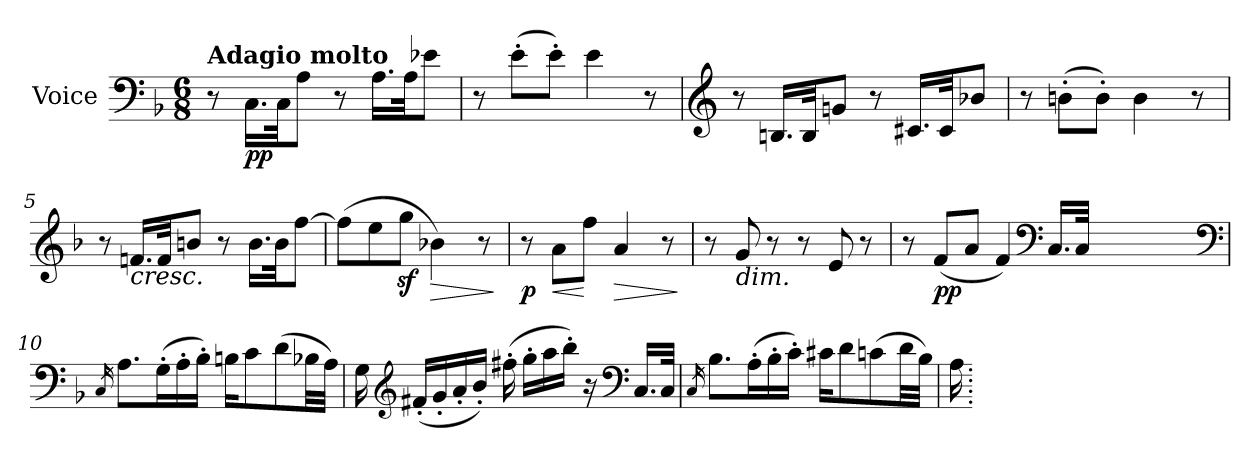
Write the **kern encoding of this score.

**kern	**dynam
*part1	*part1
*staff1	*staff1
*I"Voice	*
*I'V	*
*clefF4	*
*k[b-]	*
*M6/8	*
=1	=1
!LO:TX:a:B:t=Adagio molto	!
8r	.
!	!LO:DY:b
16.C\LL	pp
32C\JK	.
8A\J	.
8r	.
16.A\LL	.
32A\JK	.
8e-Xi\J	.
=2	=2
8r	.
(>8e'\L	.
8e'\J)	.
4e\	.
8r	.
=3	=3
*clefG2	*
8r	.
16.Bn/LL	.
32B/JK	.
8gn/J	.
8r	.
16.c#X/LL	.
32c#/JK	.
8b-Xi/J	.
=4	=4
8r	.
(>8bn'\L	.
8b'\J)	.
4b\	.
8r	.
!!LO:LB:g=z
=5	=5
8r	.
!LO:TX:b:i:t=cresc.	!
16.fn/LL	.
32f/JK	.
8bn/J	.
8r	.
16.b\LL	.
32b\JK	.
[8ff\J	.
=6	=6
(>8ff\L]	.
8ee\	.
8ggz<\J	.
!	!LO:HP:b
4b-X\)	>
8r	.
.	]
=7	=7
!	!LO:DY:b
8r	p
!	!LO:HP:b
8a\L	<
8ff\J	[
!	!LO:HP:b
4a/	>
8r	.
.	]
=8	=8
8r	.
!LO:TX:b:i:t=dim.	!
8g/	.
8r	.
8r	.
8e/	.
8r	.
=9	=9
8r	.
!	!LO:DY:b
(<8f/L	pp
8a/J	.
4f/)	.
*clefF4	*
16.C/LL	.
32C/JJk	.
1.ryy	.
*clefF4	*
!!LO:LB:g=z
=10	=10
16qC/	.
8.A\L	.
(>16G'\L	.
16A'\	.
16B-'\JJ)	.
16Bn\KL	.
8c\	.
(>8d\	.
32B-X\LL	.
32A\JJJ)	.
=11	=11
16G\	.
*clefG2	*
(<16f#X'/LL	.
16g'/	.
16a'/	.
16b-'/JJ)	.
(>16ff#X'\	.
16gg'\LL	.
16aa\	.
16bb-'\JJ)	.
16r	.
*clefF4	*
16.C/LL	.
32C/JJk	.
!!LO:LB:g=z
=12	=12
16qC/	.
8.B-\L	.
(>16A'\L	.
16B-'\	.
16c'\JJ)	.
16c#X\KL	.
8d\	.
(>8cn\	.
32d\LL	.
32B-\JJJ)	.
=13	=13
16A\	.
=.	=.
*-	*-
